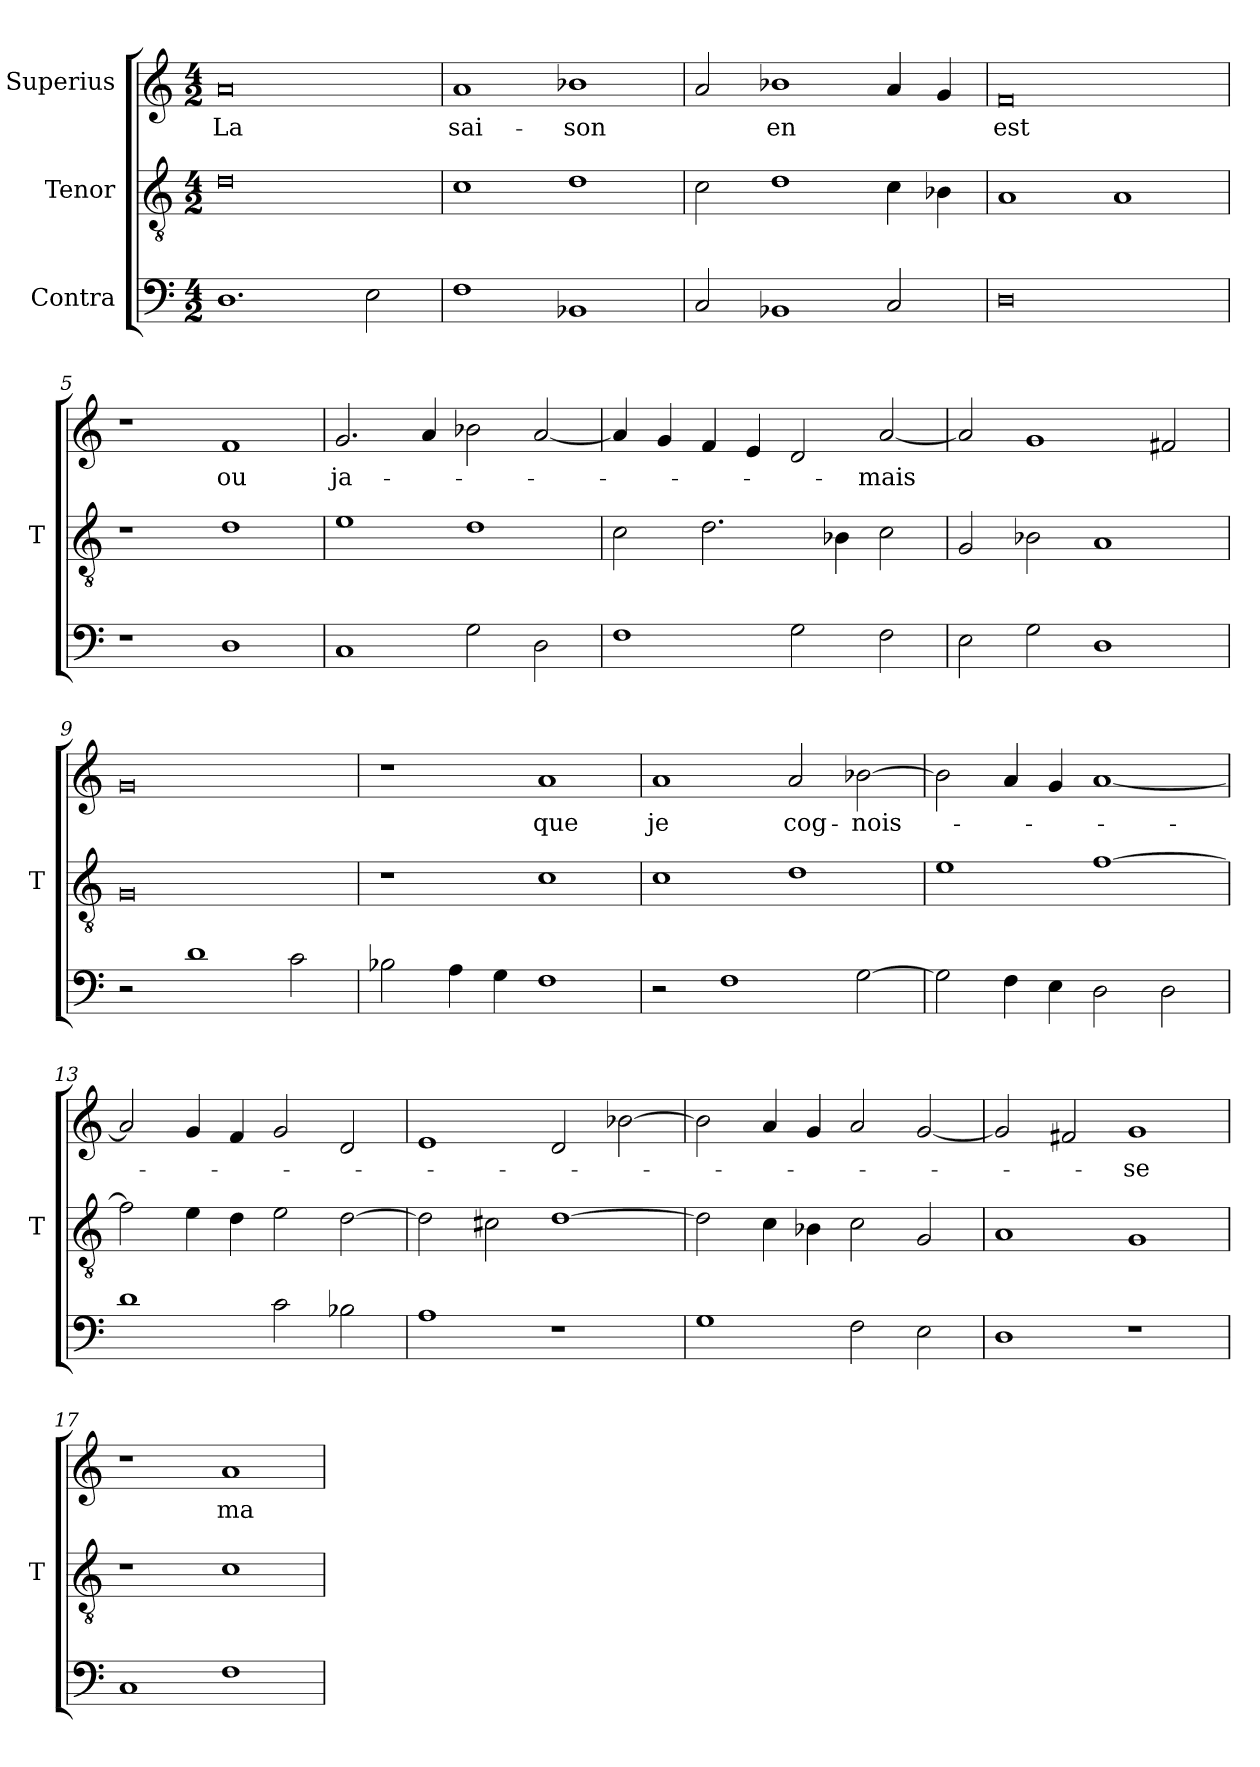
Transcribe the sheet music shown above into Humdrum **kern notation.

**kern	**kern	**kern	**text
*part3	*part2	*part1	*part1
*staff3	*staff2	*staff1	*staff1
*I"Contra	*I"Tenor	*I"Superius	*
*	*I'T	*	*
*clefF4	*clefGv2	*clefG2	*
*M4/2	*M4/2	*M4/2	*
=1	=1	=1	=1
1.D	0d	0a	-La
2E	.	.	.
=2	=2	=2	=2
1F	1c	1a	sai-
1BB-X	1d	1b-X	-son
=3	=3	=3	=3
2C	2c	2a	.
1BB-X	1d	1b-X	-en
2C	4c	4a	.
.	4B-X	4g	.
=4	=4	=4	=4
0D	1A	0f	-est
.	1A	.	.
=5	=5	=5	=5
1r	1r	1r	.
1D	1d	1f	-ou
=6	=6	=6	=6
1C	1e	2.g	ja-
.	.	4a	.
2G	1d	2b-X	.
2D	.	[2a	.
=7	=7	=7	=7
1F	2c	4a]	.
.	.	4g	.
.	2.d	4f	.
.	.	4e	.
2G	.	2d	.
.	4B-X	.	.
2F	2c	[2a	-mais
=8	=8	=8	=8
2E	2G	2a]	.
2G	2B-X	1g	.
1D	1A	.	.
.	.	2f#X	.
=9	=9	=9	=9
2r	0G	0g	.
1d	.	.	.
2c	.	.	.
=10	=10	=10	=10
2B-X	1r	1r	.
4A	.	.	.
4G	.	.	.
1F	1c	1a	-que
=11	=11	=11	=11
2r	1c	1a	-je
1F	.	.	.
.	1d	2a	cog-
[2G	.	[2b-X	-nois-
=12	=12	=12	=12
2G]	1e	2b-]	.
4F	.	4a	.
4E	.	4g	.
2D	[1f	[1a	.
2D	.	.	.
=13	=13	=13	=13
1d	2f]	2a]	.
.	4e	4g	.
.	4d	4f	.
2c	2e	2g	.
2B-X	[2d	2d	.
=14	=14	=14	=14
1A	2d]	1e	.
.	2c#X	.	.
1r	[1d	2d	.
.	.	[2b-X	.
=15	=15	=15	=15
1G	2d]	2b-]	.
.	4c	4a	.
.	4B-X	4g	.
2F	2c	2a	.
2E	2G	[2g	.
=16	=16	=16	=16
1D	1A	2g]	.
.	.	2f#X	.
1r	1G	1g	-se
=17	=17	=17	=17
1C	1r	1r	.
1F	1c	1a	-ma
=	=	=	=
*-	*-	*-	*-
